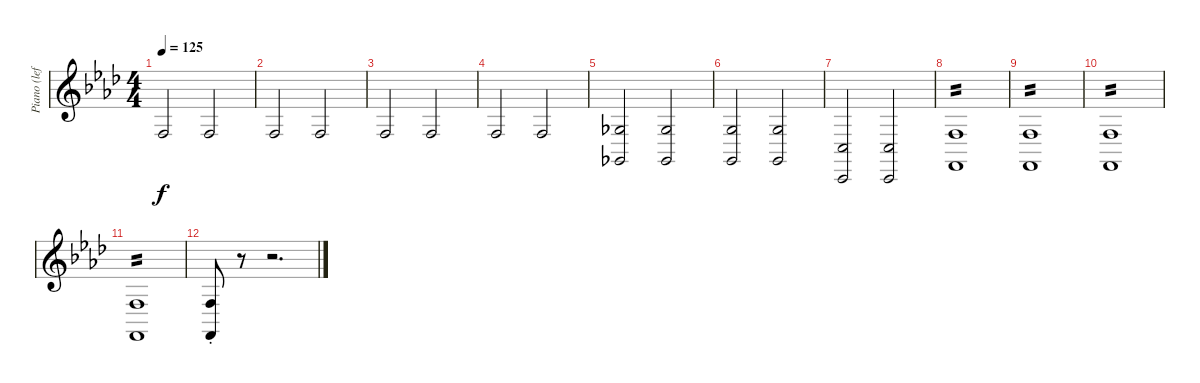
\track ("Piano (left hand)" "Piano (lef") {instrument acousticgrandpiano}
\staff {score}
\tuning (E4 B3 G3 D3 A2 E2 B1) {hide}
\ts (4 4)
\tempo 125
\clef g2
\ks fminor
8.5.2{dy f} 8.5.2 |
8.5.2 8.5.2 |
8.5.2 8.5.2 |
8.5.2 8.5.2 |
(4.4 2.6).2 (4.4 2.6).2 |
(5.4 3.6).2 (5.4 3.6).2 |
(3.5 1.7).2 (3.5 1.7).2 |
(3.4 1.6).1{tp 2} |
(3.4 1.6).1{tp 2} |
(3.4 1.6).1{tp 2} |
(3.4 1.6).1{tp 2} |
(3.4{st} 1.6{st}).8 r.8 r.2{d}
